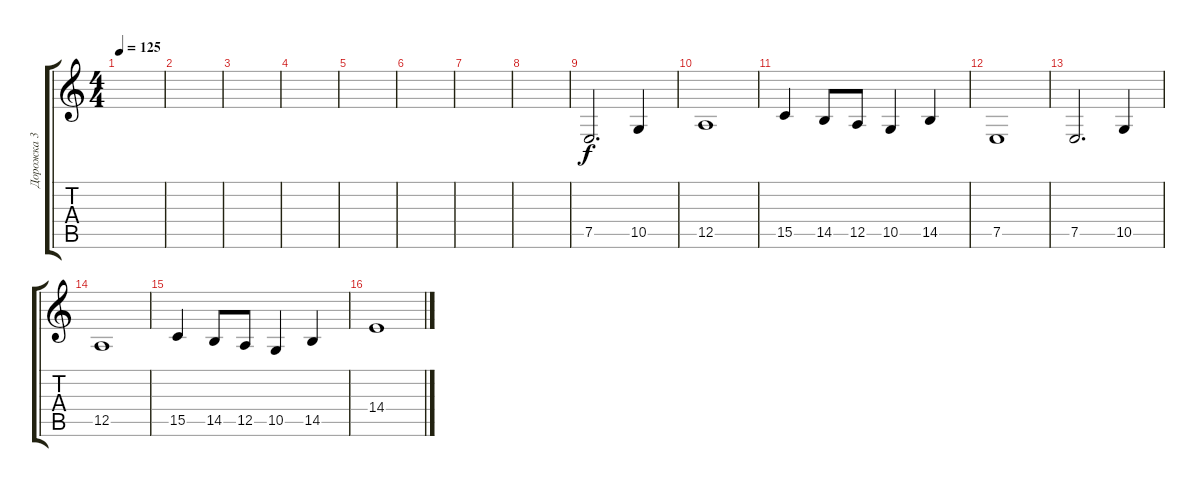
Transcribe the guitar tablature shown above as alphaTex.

\track ("Дорожка 3" "Дорожка 3") {instrument lead2sawtooth}
\staff {score tabs}
\tuning (E4 B3 G3 D3 A2 E2) {hide}
\ts (4 4)
\tempo 125
\clef g2
\ks c
|
|
|
|
|
|
|
|
7.5.2{d} 10.5.4 |
12.5.1 |
15.5.4 14.5.8 12.5.8 10.5.4 14.5.4 |
7.5.1 |
7.5.2{d} 10.5.4 |
12.5.1 |
15.5.4 14.5.8 12.5.8 10.5.4 14.5.4 |
14.4.1
